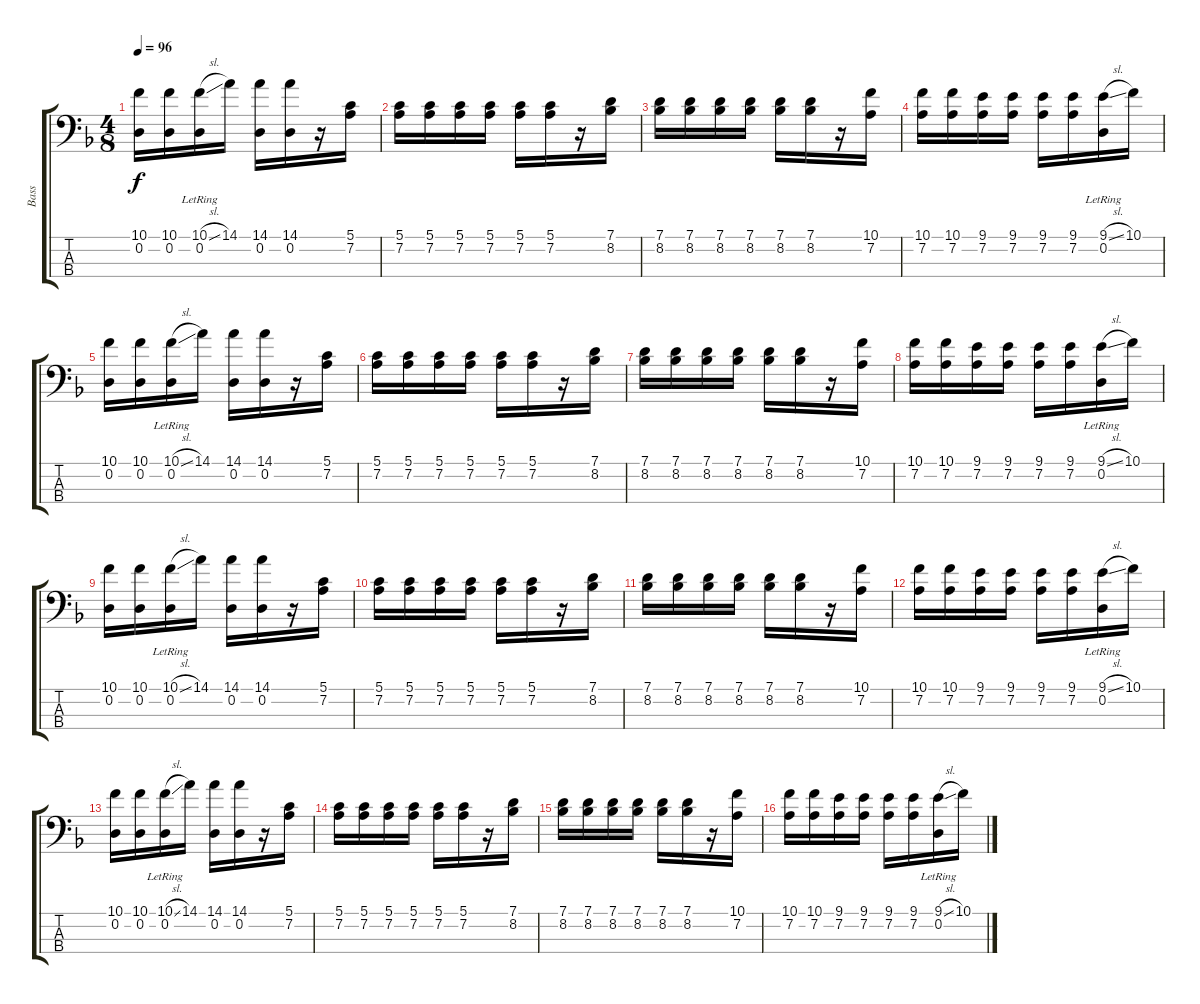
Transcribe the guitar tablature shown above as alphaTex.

\track ("Bass" "Bass") {instrument electricbasspick}
\staff {score tabs}
\tuning (G2 D2 A1 D1) {hide}
\ts (4 8)
\tempo 96
\clef f4
\ks f
(10.1 0.2).16{dy f} (10.1 0.2).16 (10.1{sl} 0.2{lr}).16 14.1.16 (14.1 0.2).16 (14.1 0.2).16 r.16 (5.1 7.2).16 |
(5.1 7.2).16 (5.1 7.2).16 (5.1 7.2).16 (5.1 7.2).16 (5.1 7.2).16 (5.1 7.2).16 r.16 (7.1 8.2).16 |
(7.1 8.2).16 (7.1 8.2).16 (7.1 8.2).16 (7.1 8.2).16 (7.1 8.2).16 (7.1 8.2).16 r.16 (10.1 7.2).16 |
(10.1 7.2).16 (10.1 7.2).16 (9.1 7.2).16 (9.1 7.2).16 (9.1 7.2).16 (9.1 7.2).16 (9.1{sl} 0.2{lr}).16 10.1.16 |
(10.1 0.2).16 (10.1 0.2).16 (10.1{sl} 0.2{lr}).16 14.1.16 (14.1 0.2).16 (14.1 0.2).16 r.16 (5.1 7.2).16 |
(5.1 7.2).16 (5.1 7.2).16 (5.1 7.2).16 (5.1 7.2).16 (5.1 7.2).16 (5.1 7.2).16 r.16 (7.1 8.2).16 |
(7.1 8.2).16 (7.1 8.2).16 (7.1 8.2).16 (7.1 8.2).16 (7.1 8.2).16 (7.1 8.2).16 r.16 (10.1 7.2).16 |
(10.1 7.2).16 (10.1 7.2).16 (9.1 7.2).16 (9.1 7.2).16 (9.1 7.2).16 (9.1 7.2).16 (9.1{sl} 0.2{lr}).16 10.1.16 |
(10.1 0.2).16 (10.1 0.2).16 (10.1{sl} 0.2{lr}).16 14.1.16 (14.1 0.2).16 (14.1 0.2).16 r.16 (5.1 7.2).16 |
(5.1 7.2).16 (5.1 7.2).16 (5.1 7.2).16 (5.1 7.2).16 (5.1 7.2).16 (5.1 7.2).16 r.16 (7.1 8.2).16 |
(7.1 8.2).16 (7.1 8.2).16 (7.1 8.2).16 (7.1 8.2).16 (7.1 8.2).16 (7.1 8.2).16 r.16 (10.1 7.2).16 |
(10.1 7.2).16 (10.1 7.2).16 (9.1 7.2).16 (9.1 7.2).16 (9.1 7.2).16 (9.1 7.2).16 (9.1{sl} 0.2{lr}).16 10.1.16 |
(10.1 0.2).16 (10.1 0.2).16 (10.1{sl} 0.2{lr}).16 14.1.16 (14.1 0.2).16 (14.1 0.2).16 r.16 (5.1 7.2).16 |
(5.1 7.2).16 (5.1 7.2).16 (5.1 7.2).16 (5.1 7.2).16 (5.1 7.2).16 (5.1 7.2).16 r.16 (7.1 8.2).16 |
(7.1 8.2).16 (7.1 8.2).16 (7.1 8.2).16 (7.1 8.2).16 (7.1 8.2).16 (7.1 8.2).16 r.16 (10.1 7.2).16 |
(10.1 7.2).16 (10.1 7.2).16 (9.1 7.2).16 (9.1 7.2).16 (9.1 7.2).16 (9.1 7.2).16 (9.1{sl} 0.2{lr}).16 10.1.16
